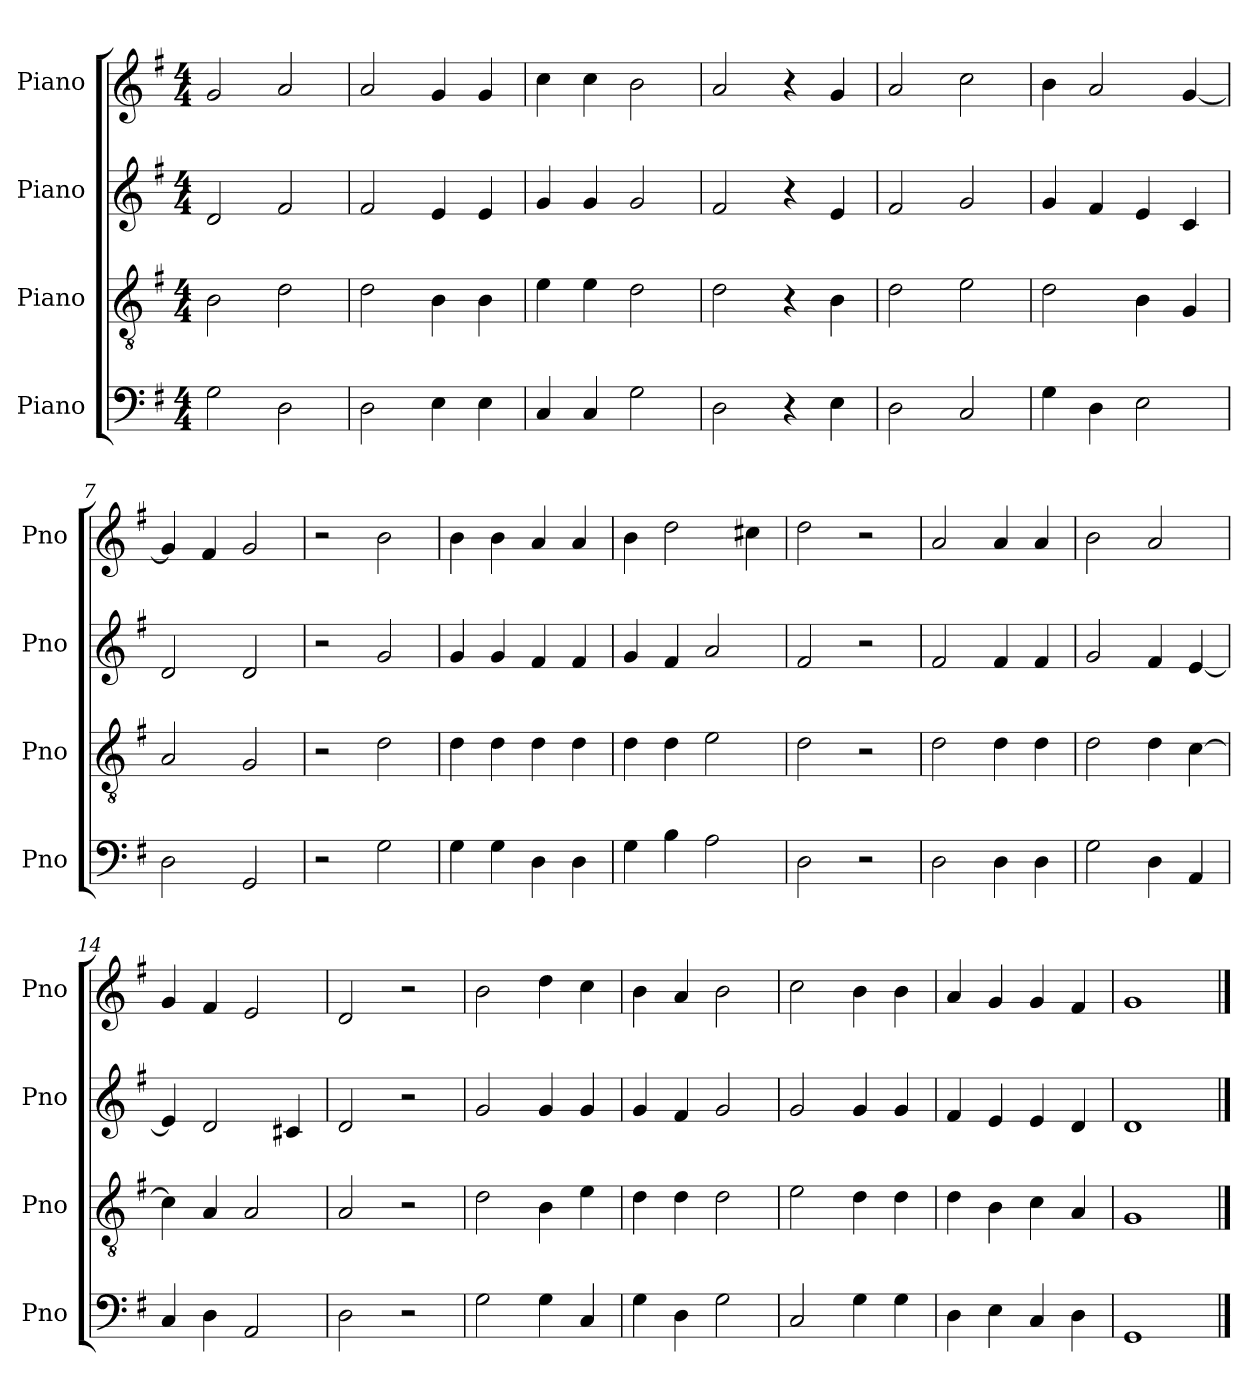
**kern	**kern	**kern	**kern
*part4	*part3	*part2	*part1
*staff4	*staff3	*staff2	*staff1
*I"Piano	*I"Piano	*I"Piano	*I"Piano
*I'Pno	*I'Pno	*I'Pno	*I'Pno
*clefF4	*clefGv2	*clefG2	*clefG2
*k[f#]	*k[f#]	*k[f#]	*k[f#]
*M4/4	*M4/4	*M4/4	*M4/4
=1	=1	=1	=1
2G\	2B\	2d/	2g/
2D\	2d\	2f#/	2a/
=2	=2	=2	=2
2D\	2d\	2f#/	2a/
4E\	4B\	4e/	4g/
4E\	4B\	4e/	4g/
=3	=3	=3	=3
4C/	4e\	4g/	4cc\
4C/	4e\	4g/	4cc\
2G\	2d\	2g/	2b\
=4	=4	=4	=4
2D\	2d\	2f#/	2a/
4r	4r	4r	4r
4E\	4B\	4e/	4g/
=5	=5	=5	=5
2D\	2d\	2f#/	2a/
2C/	2e\	2g/	2cc\
=6	=6	=6	=6
4G\	2d\	4g/	4b\
4D\	.	4f#/	2a/
2E\	4B\	4e/	.
.	4G/	4c/	[4g/
=7	=7	=7	=7
2D\	2A/	2d/	4g/]
.	.	.	4f#/
2GG/	2G/	2d/	2g/
=8	=8	=8	=8
2r	2r	2r	2r
2G\	2d\	2g/	2b\
=9	=9	=9	=9
4G\	4d\	4g/	4b\
4G\	4d\	4g/	4b\
4D\	4d\	4f#/	4a/
4D\	4d\	4f#/	4a/
!!LO:LB:g=z
=10	=10	=10	=10
4G\	4d\	4g/	4b\
4B\	4d\	4f#/	2dd\
2A\	2e\	2a/	.
.	.	.	4cc#X\
=11	=11	=11	=11
2D\	2d\	2f#/	2dd\
2r	2r	2r	2r
=12	=12	=12	=12
2D\	2d\	2f#/	2a/
4D\	4d\	4f#/	4a/
4D\	4d\	4f#/	4a/
=13	=13	=13	=13
2G\	2d\	2g/	2b\
4D\	4d\	4f#/	2a/
4AA/	[4c\	[4e/	.
=14	=14	=14	=14
4C/	4c\]	4e/]	4g/
4D\	4A/	2d/	4f#/
2AA/	2A/	.	2e/
.	.	4c#X/	.
=15	=15	=15	=15
2D\	2A/	2d/	2d/
2r	2r	2r	2r
=16	=16	=16	=16
2G\	2d\	2g/	2b\
4G\	4B\	4g/	4dd\
4C/	4e\	4g/	4cc\
=17	=17	=17	=17
4G\	4d\	4g/	4b\
4D\	4d\	4f#/	4a/
2G\	2d\	2g/	2b\
=18	=18	=18	=18
2C/	2e\	2g/	2cc\
4G\	4d\	4g/	4b\
4G\	4d\	4g/	4b\
!!LO:LB:g=z
=19	=19	=19	=19
4D\	4d\	4f#/	4a/
4E\	4B\	4e/	4g/
4C/	4c\	4e/	4g/
4D\	4A/	4d/	4f#/
=20	=20	=20	=20
1GG	1G	1d	1g
==	==	==	==
*-	*-	*-	*-
